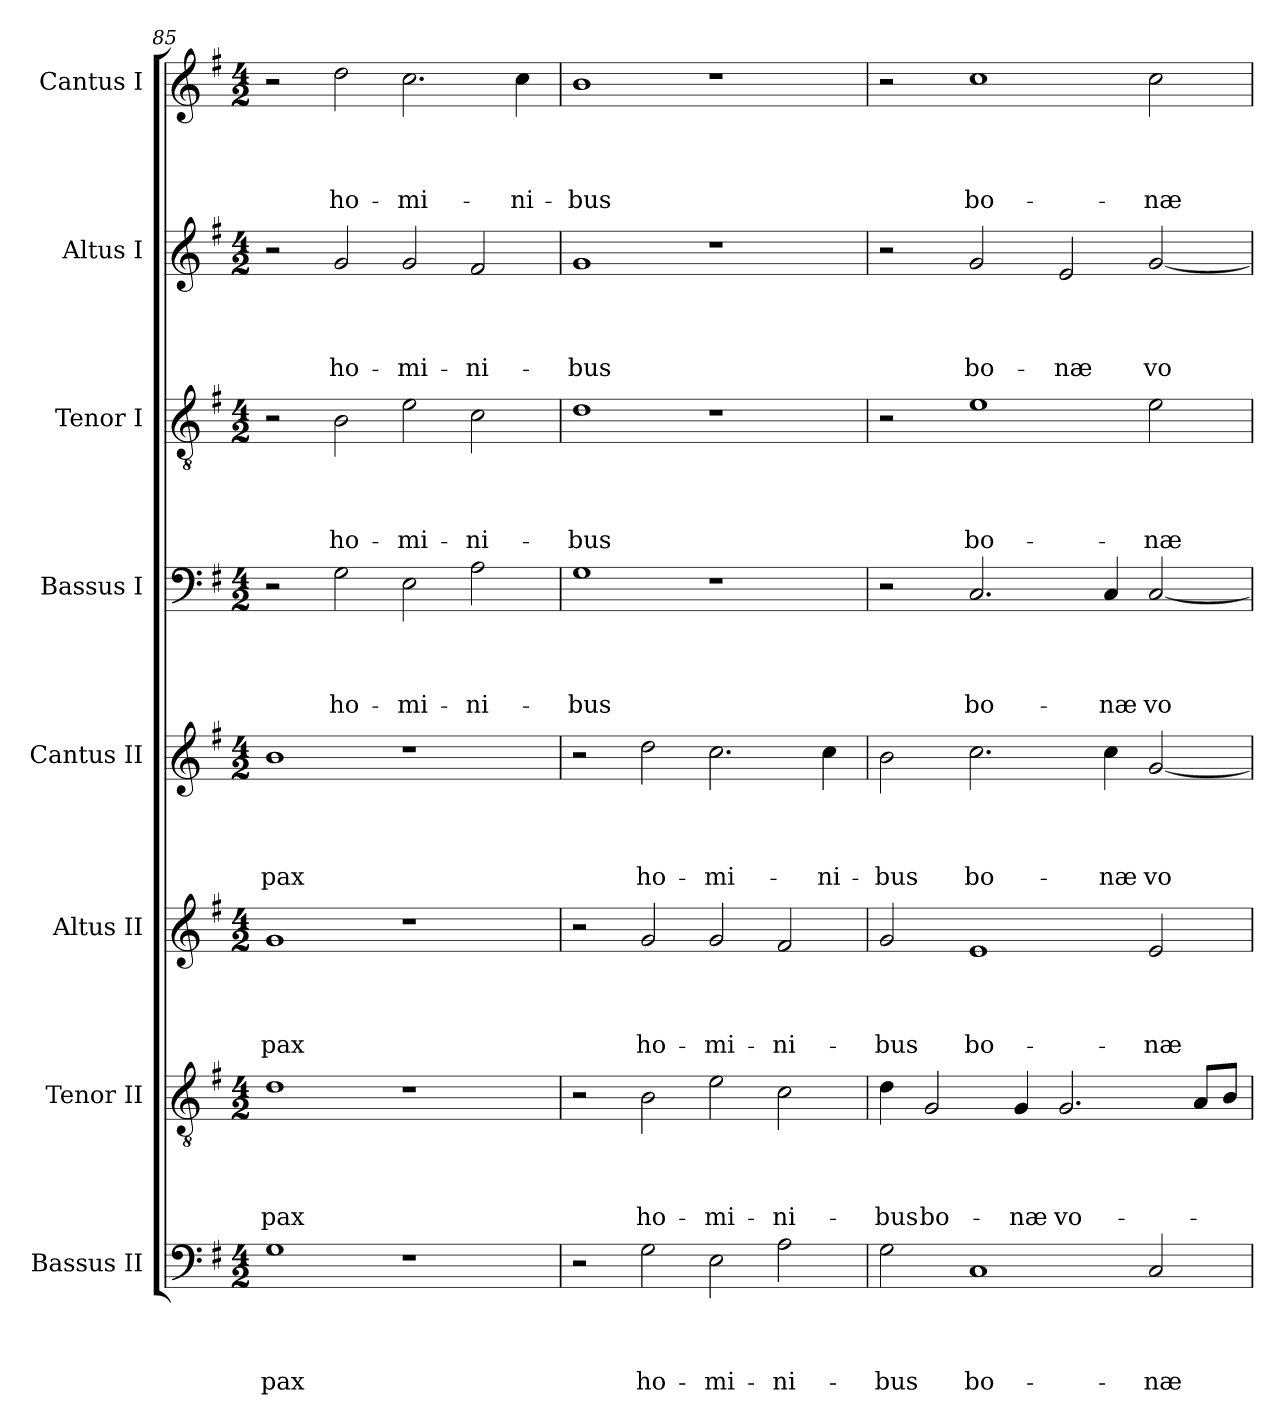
**kern	**text	**text	**text	**text	**kern	**text	**text	**text	**text	**kern	**text	**text	**text	**text	**kern	**text	**text	**text	**text	**kern	**text	**text	**text	**text	**kern	**text	**text	**text	**text	**kern	**text	**text	**text	**text	**kern	**text	**text	**text	**text
*part8	*part8	*part8	*part8	*part8	*part7	*part7	*part7	*part7	*part7	*part6	*part6	*part6	*part6	*part6	*part5	*part5	*part5	*part5	*part5	*part4	*part4	*part4	*part4	*part4	*part3	*part3	*part3	*part3	*part3	*part2	*part2	*part2	*part2	*part2	*part1	*part1	*part1	*part1	*part1
*staff8	*staff8	*staff8	*staff8	*staff8	*staff7	*staff7	*staff7	*staff7	*staff7	*staff6	*staff6	*staff6	*staff6	*staff6	*staff5	*staff5	*staff5	*staff5	*staff5	*staff4	*staff4	*staff4	*staff4	*staff4	*staff3	*staff3	*staff3	*staff3	*staff3	*staff2	*staff2	*staff2	*staff2	*staff2	*staff1	*staff1	*staff1	*staff1	*staff1
*I"Bassus II	*	*	*	*	*I"Tenor II	*	*	*	*	*I"Altus II	*	*	*	*	*I"Cantus II	*	*	*	*	*I"Bassus I	*	*	*	*	*I"Tenor I	*	*	*	*	*I"Altus I	*	*	*	*	*I"Cantus I	*	*	*	*
*I'B II	*	*	*	*	*I'T II	*	*	*	*	*I'A II	*	*	*	*	*I'C II	*	*	*	*	*I'B I	*	*	*	*	*I'T I	*	*	*	*	*I'A I	*	*	*	*	*I'C I	*	*	*	*
*clefF4	*	*	*	*	*clefGv2	*	*	*	*	*clefG2	*	*	*	*	*clefG2	*	*	*	*	*clefF4	*	*	*	*	*clefGv2	*	*	*	*	*clefG2	*	*	*	*	*clefG2	*	*	*	*
*k[f#]	*	*	*	*	*k[f#]	*	*	*	*	*k[f#]	*	*	*	*	*k[f#]	*	*	*	*	*k[f#]	*	*	*	*	*k[f#]	*	*	*	*	*k[f#]	*	*	*	*	*k[f#]	*	*	*	*
*G:	*	*	*	*	*G:	*	*	*	*	*G:	*	*	*	*	*G:	*	*	*	*	*G:	*	*	*	*	*G:	*	*	*	*	*G:	*	*	*	*	*G:	*	*	*	*
*M4/2	*	*	*	*	*M4/2	*	*	*	*	*M4/2	*	*	*	*	*M4/2	*	*	*	*	*M4/2	*	*	*	*	*M4/2	*	*	*	*	*M4/2	*	*	*	*	*M4/2	*	*	*	*
=85	=85	=85	=85	=85	=85	=85	=85	=85	=85	=85	=85	=85	=85	=85	=85	=85	=85	=85	=85	=85	=85	=85	=85	=85	=85	=85	=85	=85	=85	=85	=85	=85	=85	=85	=85	=85	=85	=85	=85
!	!	!	!	!LO:LY:b	!	!	!	!	!	!	!	!	!	!	!	!	!	!	!	!	!	!	!	!	!	!	!	!	!	!	!	!	!	!	!	!	!	!	!
!	!	!	!	!	!	!	!	!	!LO:LY:b	!	!	!	!	!	!	!	!	!	!	!	!	!	!	!	!	!	!	!	!	!	!	!	!	!	!	!	!	!	!
!	!	!	!	!	!	!	!	!	!	!	!	!	!	!LO:LY:b	!	!	!	!	!	!	!	!	!	!	!	!	!	!	!	!	!	!	!	!	!	!	!	!	!
!	!	!	!	!	!	!	!	!	!	!	!	!	!	!	!	!	!	!	!LO:LY:b	!	!	!	!	!	!	!	!	!	!	!	!	!	!	!	!	!	!	!	!
1G	.	.	.	pax	1d	.	.	.	pax	1g	.	.	.	pax	1b	.	.	.	pax	2r	.	.	.	.	2r	.	.	.	.	2r	.	.	.	.	2r	.	.	.	.
!	!	!	!	!	!	!	!	!	!	!	!	!	!	!	!	!	!	!	!	!	!	!	!	!LO:LY:b	!	!	!	!	!	!	!	!	!	!	!	!	!	!	!
!	!	!	!	!	!	!	!	!	!	!	!	!	!	!	!	!	!	!	!	!	!	!	!	!	!	!	!	!	!LO:LY:b	!	!	!	!	!	!	!	!	!	!
!	!	!	!	!	!	!	!	!	!	!	!	!	!	!	!	!	!	!	!	!	!	!	!	!	!	!	!	!	!	!	!	!	!	!LO:LY:b	!	!	!	!	!
!	!	!	!	!	!	!	!	!	!	!	!	!	!	!	!	!	!	!	!	!	!	!	!	!	!	!	!	!	!	!	!	!	!	!	!	!	!	!	!LO:LY:b
.	.	.	.	.	.	.	.	.	.	.	.	.	.	.	.	.	.	.	.	2G\	.	.	.	ho-	2B\	.	.	.	-ho-	2g/	.	.	.	ho-	2dd\	.	.	.	ho-
!	!	!	!	!	!	!	!	!	!	!	!	!	!	!	!	!	!	!	!	!	!	!	!	!LO:LY:b	!	!	!	!	!	!	!	!	!	!	!	!	!	!	!
!	!	!	!	!	!	!	!	!	!	!	!	!	!	!	!	!	!	!	!	!	!	!	!	!	!	!	!	!	!LO:LY:b	!	!	!	!	!	!	!	!	!	!
!	!	!	!	!	!	!	!	!	!	!	!	!	!	!	!	!	!	!	!	!	!	!	!	!	!	!	!	!	!	!	!	!	!	!LO:LY:b	!	!	!	!	!
!	!	!	!	!	!	!	!	!	!	!	!	!	!	!	!	!	!	!	!	!	!	!	!	!	!	!	!	!	!	!	!	!	!	!	!	!	!	!	!LO:LY:b
1r	.	.	.	.	1r	.	.	.	.	1r	.	.	.	.	1r	.	.	.	.	2E\	.	.	.	-mi-	2e\	.	.	.	-mi-	2g/	.	.	.	-mi-	2.cc\	.	.	.	-mi-
!	!	!	!	!	!	!	!	!	!	!	!	!	!	!	!	!	!	!	!	!	!	!	!	!LO:LY:b	!	!	!	!	!	!	!	!	!	!	!	!	!	!	!
!	!	!	!	!	!	!	!	!	!	!	!	!	!	!	!	!	!	!	!	!	!	!	!	!	!	!	!	!	!LO:LY:b	!	!	!	!	!	!	!	!	!	!
!	!	!	!	!	!	!	!	!	!	!	!	!	!	!	!	!	!	!	!	!	!	!	!	!	!	!	!	!	!	!	!	!	!	!LO:LY:b	!	!	!	!	!
.	.	.	.	.	.	.	.	.	.	.	.	.	.	.	.	.	.	.	.	2A\	.	.	.	-ni-	2c\	.	.	.	-ni-	2f#/	.	.	.	-ni-	.	.	.	.	.
!	!	!	!	!	!	!	!	!	!	!	!	!	!	!	!	!	!	!	!	!	!	!	!	!	!	!	!	!	!	!	!	!	!	!	!	!	!	!	!LO:LY:b
.	.	.	.	.	.	.	.	.	.	.	.	.	.	.	.	.	.	.	.	.	.	.	.	.	.	.	.	.	.	.	.	.	.	.	4cc\	.	.	.	-ni-
=86	=86	=86	=86	=86	=86	=86	=86	=86	=86	=86	=86	=86	=86	=86	=86	=86	=86	=86	=86	=86	=86	=86	=86	=86	=86	=86	=86	=86	=86	=86	=86	=86	=86	=86	=86	=86	=86	=86	=86
!	!	!	!	!	!	!	!	!	!	!	!	!	!	!	!	!	!	!	!	!	!	!	!	!LO:LY:b	!	!	!	!	!	!	!	!	!	!	!	!	!	!	!
!	!	!	!	!	!	!	!	!	!	!	!	!	!	!	!	!	!	!	!	!	!	!	!	!	!	!	!	!	!LO:LY:b	!	!	!	!	!	!	!	!	!	!
!	!	!	!	!	!	!	!	!	!	!	!	!	!	!	!	!	!	!	!	!	!	!	!	!	!	!	!	!	!	!	!	!	!	!LO:LY:b	!	!	!	!	!
!	!	!	!	!	!	!	!	!	!	!	!	!	!	!	!	!	!	!	!	!	!	!	!	!	!	!	!	!	!	!	!	!	!	!	!	!	!	!	!LO:LY:b
2r	.	.	.	.	2r	.	.	.	.	2r	.	.	.	.	2r	.	.	.	.	1G	.	.	.	-bus	1d	.	.	.	-bus	1g	.	.	.	-bus	1b	.	.	.	-bus
!	!	!	!	!LO:LY:b	!	!	!	!	!	!	!	!	!	!	!	!	!	!	!	!	!	!	!	!	!	!	!	!	!	!	!	!	!	!	!	!	!	!	!
!	!	!	!	!	!	!	!	!	!LO:LY:b	!	!	!	!	!	!	!	!	!	!	!	!	!	!	!	!	!	!	!	!	!	!	!	!	!	!	!	!	!	!
!	!	!	!	!	!	!	!	!	!	!	!	!	!	!LO:LY:b	!	!	!	!	!	!	!	!	!	!	!	!	!	!	!	!	!	!	!	!	!	!	!	!	!
!	!	!	!	!	!	!	!	!	!	!	!	!	!	!	!	!	!	!	!LO:LY:b	!	!	!	!	!	!	!	!	!	!	!	!	!	!	!	!	!	!	!	!
2G\	.	.	.	ho-	2B\	.	.	.	ho-	2g/	.	.	.	ho-	2dd\	.	.	.	ho-	.	.	.	.	.	.	.	.	.	.	.	.	.	.	.	.	.	.	.	.
!	!	!	!	!LO:LY:b	!	!	!	!	!	!	!	!	!	!	!	!	!	!	!	!	!	!	!	!	!	!	!	!	!	!	!	!	!	!	!	!	!	!	!
!	!	!	!	!	!	!	!	!	!LO:LY:b	!	!	!	!	!	!	!	!	!	!	!	!	!	!	!	!	!	!	!	!	!	!	!	!	!	!	!	!	!	!
!	!	!	!	!	!	!	!	!	!	!	!	!	!	!LO:LY:b	!	!	!	!	!	!	!	!	!	!	!	!	!	!	!	!	!	!	!	!	!	!	!	!	!
!	!	!	!	!	!	!	!	!	!	!	!	!	!	!	!	!	!	!	!LO:LY:b	!	!	!	!	!	!	!	!	!	!	!	!	!	!	!	!	!	!	!	!
2E\	.	.	.	-mi-	2e\	.	.	.	-mi-	2g/	.	.	.	-mi-	2.cc\	.	.	.	-mi-	1r	.	.	.	.	1r	.	.	.	.	1r	.	.	.	.	1r	.	.	.	.
!	!	!	!	!LO:LY:b	!	!	!	!	!	!	!	!	!	!	!	!	!	!	!	!	!	!	!	!	!	!	!	!	!	!	!	!	!	!	!	!	!	!	!
!	!	!	!	!	!	!	!	!	!LO:LY:b	!	!	!	!	!	!	!	!	!	!	!	!	!	!	!	!	!	!	!	!	!	!	!	!	!	!	!	!	!	!
!	!	!	!	!	!	!	!	!	!	!	!	!	!	!LO:LY:b	!	!	!	!	!	!	!	!	!	!	!	!	!	!	!	!	!	!	!	!	!	!	!	!	!
2A\	.	.	.	-ni-	2c\	.	.	.	-ni-	2f#/	.	.	.	-ni-	.	.	.	.	.	.	.	.	.	.	.	.	.	.	.	.	.	.	.	.	.	.	.	.	.
!	!	!	!	!	!	!	!	!	!	!	!	!	!	!	!	!	!	!	!LO:LY:b	!	!	!	!	!	!	!	!	!	!	!	!	!	!	!	!	!	!	!	!
.	.	.	.	.	.	.	.	.	.	.	.	.	.	.	4cc\	.	.	.	-ni-	.	.	.	.	.	.	.	.	.	.	.	.	.	.	.	.	.	.	.	.
=87	=87	=87	=87	=87	=87	=87	=87	=87	=87	=87	=87	=87	=87	=87	=87	=87	=87	=87	=87	=87	=87	=87	=87	=87	=87	=87	=87	=87	=87	=87	=87	=87	=87	=87	=87	=87	=87	=87	=87
!	!	!	!	!LO:LY:b	!	!	!	!	!	!	!	!	!	!	!	!	!	!	!	!	!	!	!	!	!	!	!	!	!	!	!	!	!	!	!	!	!	!	!
!	!	!	!	!	!	!	!	!	!LO:LY:b	!	!	!	!	!	!	!	!	!	!	!	!	!	!	!	!	!	!	!	!	!	!	!	!	!	!	!	!	!	!
!	!	!	!	!	!	!	!	!	!	!	!	!	!	!LO:LY:b	!	!	!	!	!	!	!	!	!	!	!	!	!	!	!	!	!	!	!	!	!	!	!	!	!
!	!	!	!	!	!	!	!	!	!	!	!	!	!	!	!	!	!	!	!LO:LY:b	!	!	!	!	!	!	!	!	!	!	!	!	!	!	!	!	!	!	!	!
2G\	.	.	.	-bus	4d\	.	.	.	-bus	2g/	.	.	.	-bus	2b\	.	.	.	-bus	2r	.	.	.	.	2r	.	.	.	.	2r	.	.	.	.	2r	.	.	.	.
!	!	!	!	!	!	!	!	!	!LO:LY:b	!	!	!	!	!	!	!	!	!	!	!	!	!	!	!	!	!	!	!	!	!	!	!	!	!	!	!	!	!	!
.	.	.	.	.	2G/	.	.	.	bo-	.	.	.	.	.	.	.	.	.	.	.	.	.	.	.	.	.	.	.	.	.	.	.	.	.	.	.	.	.	.
!	!	!	!	!LO:LY:b	!	!	!	!	!	!	!	!	!	!	!	!	!	!	!	!	!	!	!	!	!	!	!	!	!	!	!	!	!	!	!	!	!	!	!
!	!	!	!	!	!	!	!	!	!	!	!	!	!	!LO:LY:b	!	!	!	!	!	!	!	!	!	!	!	!	!	!	!	!	!	!	!	!	!	!	!	!	!
!	!	!	!	!	!	!	!	!	!	!	!	!	!	!	!	!	!	!	!LO:LY:b	!	!	!	!	!	!	!	!	!	!	!	!	!	!	!	!	!	!	!	!
!	!	!	!	!	!	!	!	!	!	!	!	!	!	!	!	!	!	!	!	!	!	!	!	!LO:LY:b	!	!	!	!	!	!	!	!	!	!	!	!	!	!	!
!	!	!	!	!	!	!	!	!	!	!	!	!	!	!	!	!	!	!	!	!	!	!	!	!	!	!	!	!	!LO:LY:b	!	!	!	!	!	!	!	!	!	!
!	!	!	!	!	!	!	!	!	!	!	!	!	!	!	!	!	!	!	!	!	!	!	!	!	!	!	!	!	!	!	!	!	!	!LO:LY:b	!	!	!	!	!
!	!	!	!	!	!	!	!	!	!	!	!	!	!	!	!	!	!	!	!	!	!	!	!	!	!	!	!	!	!	!	!	!	!	!	!	!	!	!	!LO:LY:b
1C	.	.	.	bo-	.	.	.	.	.	1e	.	.	.	bo-	2.cc\	.	.	.	bo-	2.C/	.	.	.	bo-	1e	.	.	.	bo-	2g/	.	.	.	bo-	1cc	.	.	.	bo-
!	!	!	!	!	!	!	!	!	!LO:LY:b	!	!	!	!	!	!	!	!	!	!	!	!	!	!	!	!	!	!	!	!	!	!	!	!	!	!	!	!	!	!
.	.	.	.	.	4G/	.	.	.	-næ	.	.	.	.	.	.	.	.	.	.	.	.	.	.	.	.	.	.	.	.	.	.	.	.	.	.	.	.	.	.
!	!	!	!	!	!	!	!	!	!LO:LY:b	!	!	!	!	!	!	!	!	!	!	!	!	!	!	!	!	!	!	!	!	!	!	!	!	!	!	!	!	!	!
!	!	!	!	!	!	!	!	!	!	!	!	!	!	!	!	!	!	!	!	!	!	!	!	!	!	!	!	!	!	!	!	!	!	!LO:LY:b	!	!	!	!	!
.	.	.	.	.	2.G/	.	.	.	vo-	.	.	.	.	.	.	.	.	.	.	.	.	.	.	.	.	.	.	.	.	2e/	.	.	.	-næ	.	.	.	.	.
!	!	!	!	!	!	!	!	!	!	!	!	!	!	!	!	!	!	!	!LO:LY:b	!	!	!	!	!	!	!	!	!	!	!	!	!	!	!	!	!	!	!	!
!	!	!	!	!	!	!	!	!	!	!	!	!	!	!	!	!	!	!	!	!	!	!	!	!LO:LY:b	!	!	!	!	!	!	!	!	!	!	!	!	!	!	!
.	.	.	.	.	.	.	.	.	.	.	.	.	.	.	4cc\	.	.	.	-næ	4C/	.	.	.	-næ	.	.	.	.	.	.	.	.	.	.	.	.	.	.	.
!	!	!	!	!LO:LY:b	!	!	!	!	!	!	!	!	!	!	!	!	!	!	!	!	!	!	!	!	!	!	!	!	!	!	!	!	!	!	!	!	!	!	!
!	!	!	!	!	!	!	!	!	!	!	!	!	!	!LO:LY:b	!	!	!	!	!	!	!	!	!	!	!	!	!	!	!	!	!	!	!	!	!	!	!	!	!
!	!	!	!	!	!	!	!	!	!	!	!	!	!	!	!	!	!	!	!LO:LY:b	!	!	!	!	!	!	!	!	!	!	!	!	!	!	!	!	!	!	!	!
!	!	!	!	!	!	!	!	!	!	!	!	!	!	!	!	!	!	!	!	!	!	!	!	!LO:LY:b	!	!	!	!	!	!	!	!	!	!	!	!	!	!	!
!	!	!	!	!	!	!	!	!	!	!	!	!	!	!	!	!	!	!	!	!	!	!	!	!	!	!	!	!	!LO:LY:b	!	!	!	!	!	!	!	!	!	!
!	!	!	!	!	!	!	!	!	!	!	!	!	!	!	!	!	!	!	!	!	!	!	!	!	!	!	!	!	!	!	!	!	!	!LO:LY:b	!	!	!	!	!
!	!	!	!	!	!	!	!	!	!	!	!	!	!	!	!	!	!	!	!	!	!	!	!	!	!	!	!	!	!	!	!	!	!	!	!	!	!	!	!LO:LY:b
2C/	.	.	.	-næ	.	.	.	.	.	2e/	.	.	.	-næ	[2g/	.	.	.	vo-	[2C/	.	.	.	vo-	2e\	.	.	.	-næ	[2g/	.	.	.	vo-	2cc\	.	.	.	-næ
.	.	.	.	.	8A/L	.	.	.	.	.	.	.	.	.	.	.	.	.	.	.	.	.	.	.	.	.	.	.	.	.	.	.	.	.	.	.	.	.	.
.	.	.	.	.	8B/J	.	.	.	.	.	.	.	.	.	.	.	.	.	.	.	.	.	.	.	.	.	.	.	.	.	.	.	.	.	.	.	.	.	.
=	=	=	=	=	=	=	=	=	=	=	=	=	=	=	=	=	=	=	=	=	=	=	=	=	=	=	=	=	=	=	=	=	=	=	=	=	=	=	=
*-	*-	*-	*-	*-	*-	*-	*-	*-	*-	*-	*-	*-	*-	*-	*-	*-	*-	*-	*-	*-	*-	*-	*-	*-	*-	*-	*-	*-	*-	*-	*-	*-	*-	*-	*-	*-	*-	*-	*-
